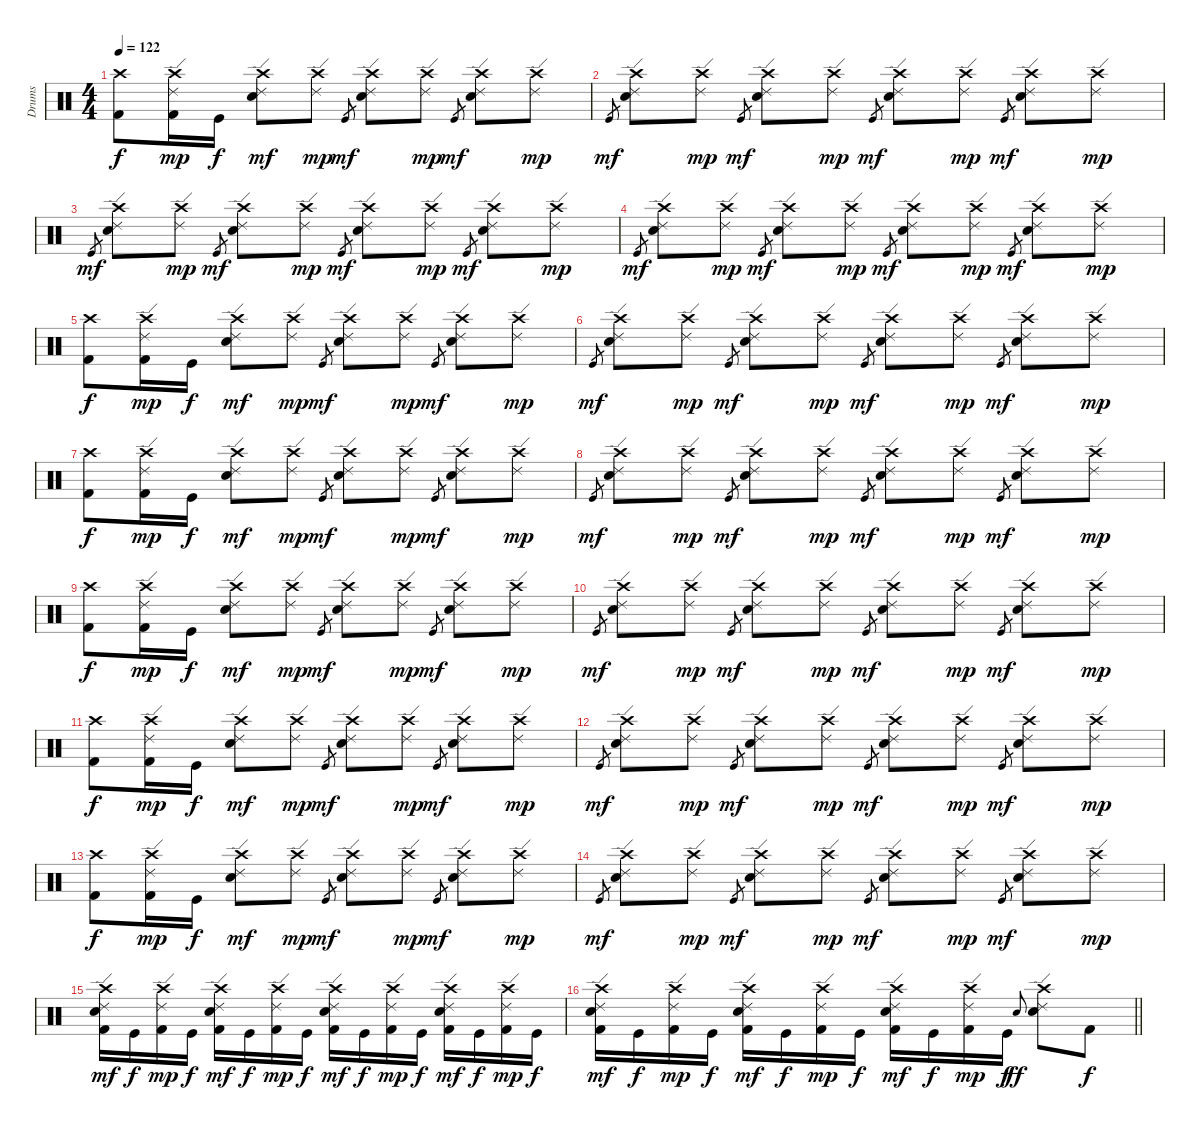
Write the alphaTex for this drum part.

\track ("Drums" "Drums") {instrument percussion}
\staff {score}
\articulation defaults
\ts (4 4)
\tempo 122
\clef neutral
\ks c
("Crash high (hit)" "Kick (hit) 2").8{dy f} ("Crash high (hit)" "Ride (edge) 2" "Kick (hit) 2").16{dy mp} "Kick (hit)".16{dy f} ("Crash high (hit)" "Ride (edge) 2" "Electric Snare (hit)").8{dy mf} ("Crash high (hit)" "Ride (edge) 2").8{dy mp} "Kick (hit)".8{gr dy mf} ("Crash high (hit)" "Ride (edge) 2" "Electric Snare (hit)").8 ("Crash high (hit)" "Ride (edge) 2").8{dy mp} "Kick (hit)".8{gr dy mf} ("Crash high (hit)" "Ride (edge) 2" "Electric Snare (hit)").8 ("Crash high (hit)" "Ride (edge) 2").8{dy mp} |
"Kick (hit)".8{gr dy mf} ("Crash high (hit)" "Ride (edge) 2" "Electric Snare (hit)").8 ("Crash high (hit)" "Ride (edge) 2").8{dy mp} "Kick (hit)".8{gr dy mf} ("Crash high (hit)" "Ride (edge) 2" "Electric Snare (hit)").8 ("Crash high (hit)" "Ride (edge) 2").8{dy mp} "Kick (hit)".8{gr dy mf} ("Crash high (hit)" "Ride (edge) 2" "Electric Snare (hit)").8 ("Crash high (hit)" "Ride (edge) 2").8{dy mp} "Kick (hit)".8{gr dy mf} ("Crash high (hit)" "Ride (edge) 2" "Electric Snare (hit)").8 ("Crash high (hit)" "Ride (edge) 2").8{dy mp} |
"Kick (hit)".8{gr dy mf} ("Crash high (hit)" "Ride (edge) 2" "Electric Snare (hit)").8 ("Crash high (hit)" "Ride (edge) 2").8{dy mp} "Kick (hit)".8{gr dy mf} ("Crash high (hit)" "Ride (edge) 2" "Electric Snare (hit)").8 ("Crash high (hit)" "Ride (edge) 2").8{dy mp} "Kick (hit)".8{gr dy mf} ("Crash high (hit)" "Ride (edge) 2" "Electric Snare (hit)").8 ("Crash high (hit)" "Ride (edge) 2").8{dy mp} "Kick (hit)".8{gr dy mf} ("Crash high (hit)" "Ride (edge) 2" "Electric Snare (hit)").8 ("Crash high (hit)" "Ride (edge) 2").8{dy mp} |
"Kick (hit)".8{gr dy mf} ("Crash high (hit)" "Ride (edge) 2" "Electric Snare (hit)").8 ("Crash high (hit)" "Ride (edge) 2").8{dy mp} "Kick (hit)".8{gr dy mf} ("Crash high (hit)" "Ride (edge) 2" "Electric Snare (hit)").8 ("Crash high (hit)" "Ride (edge) 2").8{dy mp} "Kick (hit)".8{gr dy mf} ("Crash high (hit)" "Ride (edge) 2" "Electric Snare (hit)").8 ("Crash high (hit)" "Ride (edge) 2").8{dy mp} "Kick (hit)".8{gr dy mf} ("Crash high (hit)" "Ride (edge) 2" "Electric Snare (hit)").8 ("Crash high (hit)" "Ride (edge) 2").8{dy mp} |
("Crash high (hit)" "Kick (hit) 2").8{dy f} ("Crash high (hit)" "Ride (edge) 2" "Kick (hit) 2").16{dy mp} "Kick (hit)".16{dy f} ("Crash high (hit)" "Ride (edge) 2" "Electric Snare (hit)").8{dy mf} ("Crash high (hit)" "Ride (edge) 2").8{dy mp} "Kick (hit)".8{gr dy mf} ("Crash high (hit)" "Ride (edge) 2" "Electric Snare (hit)").8 ("Crash high (hit)" "Ride (edge) 2").8{dy mp} "Kick (hit)".8{gr dy mf} ("Crash high (hit)" "Ride (edge) 2" "Electric Snare (hit)").8 ("Crash high (hit)" "Ride (edge) 2").8{dy mp} |
"Kick (hit)".8{gr dy mf} ("Crash high (hit)" "Ride (edge) 2" "Electric Snare (hit)").8 ("Crash high (hit)" "Ride (edge) 2").8{dy mp} "Kick (hit)".8{gr dy mf} ("Crash high (hit)" "Ride (edge) 2" "Electric Snare (hit)").8 ("Crash high (hit)" "Ride (edge) 2").8{dy mp} "Kick (hit)".8{gr dy mf} ("Crash high (hit)" "Ride (edge) 2" "Electric Snare (hit)").8 ("Crash high (hit)" "Ride (edge) 2").8{dy mp} "Kick (hit)".8{gr dy mf} ("Crash high (hit)" "Ride (edge) 2" "Electric Snare (hit)").8 ("Crash high (hit)" "Ride (edge) 2").8{dy mp} |
("Crash high (hit)" "Kick (hit) 2").8{dy f} ("Crash high (hit)" "Ride (edge) 2" "Kick (hit) 2").16{dy mp} "Kick (hit)".16{dy f} ("Crash high (hit)" "Ride (edge) 2" "Electric Snare (hit)").8{dy mf} ("Crash high (hit)" "Ride (edge) 2").8{dy mp} "Kick (hit)".8{gr dy mf} ("Crash high (hit)" "Ride (edge) 2" "Electric Snare (hit)").8 ("Crash high (hit)" "Ride (edge) 2").8{dy mp} "Kick (hit)".8{gr dy mf} ("Crash high (hit)" "Ride (edge) 2" "Electric Snare (hit)").8 ("Crash high (hit)" "Ride (edge) 2").8{dy mp} |
"Kick (hit)".8{gr dy mf} ("Crash high (hit)" "Ride (edge) 2" "Electric Snare (hit)").8 ("Crash high (hit)" "Ride (edge) 2").8{dy mp} "Kick (hit)".8{gr dy mf} ("Crash high (hit)" "Ride (edge) 2" "Electric Snare (hit)").8 ("Crash high (hit)" "Ride (edge) 2").8{dy mp} "Kick (hit)".8{gr dy mf} ("Crash high (hit)" "Ride (edge) 2" "Electric Snare (hit)").8 ("Crash high (hit)" "Ride (edge) 2").8{dy mp} "Kick (hit)".8{gr dy mf} ("Crash high (hit)" "Ride (edge) 2" "Electric Snare (hit)").8 ("Crash high (hit)" "Ride (edge) 2").8{dy mp} |
("Crash high (hit)" "Kick (hit) 2").8{dy f} ("Crash high (hit)" "Ride (edge) 2" "Kick (hit) 2").16{dy mp} "Kick (hit)".16{dy f} ("Crash high (hit)" "Ride (edge) 2" "Electric Snare (hit)").8{dy mf} ("Crash high (hit)" "Ride (edge) 2").8{dy mp} "Kick (hit)".8{gr dy mf} ("Crash high (hit)" "Ride (edge) 2" "Electric Snare (hit)").8 ("Crash high (hit)" "Ride (edge) 2").8{dy mp} "Kick (hit)".8{gr dy mf} ("Crash high (hit)" "Ride (edge) 2" "Electric Snare (hit)").8 ("Crash high (hit)" "Ride (edge) 2").8{dy mp} |
"Kick (hit)".8{gr dy mf} ("Crash high (hit)" "Ride (edge) 2" "Electric Snare (hit)").8 ("Crash high (hit)" "Ride (edge) 2").8{dy mp} "Kick (hit)".8{gr dy mf} ("Crash high (hit)" "Ride (edge) 2" "Electric Snare (hit)").8 ("Crash high (hit)" "Ride (edge) 2").8{dy mp} "Kick (hit)".8{gr dy mf} ("Crash high (hit)" "Ride (edge) 2" "Electric Snare (hit)").8 ("Crash high (hit)" "Ride (edge) 2").8{dy mp} "Kick (hit)".8{gr dy mf} ("Crash high (hit)" "Ride (edge) 2" "Electric Snare (hit)").8 ("Crash high (hit)" "Ride (edge) 2").8{dy mp} |
("Crash high (hit)" "Kick (hit) 2").8{dy f} ("Crash high (hit)" "Ride (edge) 2" "Kick (hit) 2").16{dy mp} "Kick (hit)".16{dy f} ("Crash high (hit)" "Ride (edge) 2" "Electric Snare (hit)").8{dy mf} ("Crash high (hit)" "Ride (edge) 2").8{dy mp} "Kick (hit)".8{gr dy mf} ("Crash high (hit)" "Ride (edge) 2" "Electric Snare (hit)").8 ("Crash high (hit)" "Ride (edge) 2").8{dy mp} "Kick (hit)".8{gr dy mf} ("Crash high (hit)" "Ride (edge) 2" "Electric Snare (hit)").8 ("Crash high (hit)" "Ride (edge) 2").8{dy mp} |
"Kick (hit)".8{gr dy mf} ("Crash high (hit)" "Ride (edge) 2" "Electric Snare (hit)").8 ("Crash high (hit)" "Ride (edge) 2").8{dy mp} "Kick (hit)".8{gr dy mf} ("Crash high (hit)" "Ride (edge) 2" "Electric Snare (hit)").8 ("Crash high (hit)" "Ride (edge) 2").8{dy mp} "Kick (hit)".8{gr dy mf} ("Crash high (hit)" "Ride (edge) 2" "Electric Snare (hit)").8 ("Crash high (hit)" "Ride (edge) 2").8{dy mp} "Kick (hit)".8{gr dy mf} ("Crash high (hit)" "Ride (edge) 2" "Electric Snare (hit)").8 ("Crash high (hit)" "Ride (edge) 2").8{dy mp} |
("Crash high (hit)" "Kick (hit) 2").8{dy f} ("Crash high (hit)" "Ride (edge) 2" "Kick (hit) 2").16{dy mp} "Kick (hit)".16{dy f} ("Crash high (hit)" "Ride (edge) 2" "Electric Snare (hit)").8{dy mf} ("Crash high (hit)" "Ride (edge) 2").8{dy mp} "Kick (hit)".8{gr dy mf} ("Crash high (hit)" "Ride (edge) 2" "Electric Snare (hit)").8 ("Crash high (hit)" "Ride (edge) 2").8{dy mp} "Kick (hit)".8{gr dy mf} ("Crash high (hit)" "Ride (edge) 2" "Electric Snare (hit)").8 ("Crash high (hit)" "Ride (edge) 2").8{dy mp} |
"Kick (hit)".8{gr dy mf} ("Crash high (hit)" "Ride (edge) 2" "Electric Snare (hit)").8 ("Crash high (hit)" "Ride (edge) 2").8{dy mp} "Kick (hit)".8{gr dy mf} ("Crash high (hit)" "Ride (edge) 2" "Electric Snare (hit)").8 ("Crash high (hit)" "Ride (edge) 2").8{dy mp} "Kick (hit)".8{gr dy mf} ("Crash high (hit)" "Ride (edge) 2" "Electric Snare (hit)").8 ("Crash high (hit)" "Ride (edge) 2").8{dy mp} "Kick (hit)".8{gr dy mf} ("Crash high (hit)" "Ride (edge) 2" "Electric Snare (hit)").8 ("Crash high (hit)" "Ride (edge) 2").8{dy mp} |
("Crash high (hit)" "Ride (edge) 2" "Electric Snare (hit)" "Kick (hit) 2").16{dy mf} "Kick (hit)".16{dy f} ("Crash high (hit)" "Ride (edge) 2" "Kick (hit) 2").16{dy mp} "Kick (hit)".16{dy f} ("Crash high (hit)" "Ride (edge) 2" "Electric Snare (hit)" "Kick (hit) 2").16{dy mf} "Kick (hit)".16{dy f} ("Crash high (hit)" "Ride (edge) 2" "Kick (hit) 2").16{dy mp} "Kick (hit)".16{dy f} ("Crash high (hit)" "Ride (edge) 2" "Electric Snare (hit)" "Kick (hit) 2").16{dy mf} "Kick (hit)".16{dy f} ("Crash high (hit)" "Ride (edge) 2" "Kick (hit) 2").16{dy mp} "Kick (hit)".16{dy f} ("Crash high (hit)" "Ride (edge) 2" "Electric Snare (hit)" "Kick (hit) 2").16{dy mf} "Kick (hit)".16{dy f} ("Crash high (hit)" "Ride (edge) 2" "Kick (hit) 2").16{dy mp} "Kick (hit)".16{dy f} |
\barLineRight lightlight
("Crash high (hit)" "Ride (edge) 2" "Electric Snare (hit)" "Kick (hit) 2").16{dy mf} "Kick (hit)".16{dy f} ("Crash high (hit)" "Ride (edge) 2" "Kick (hit) 2").16{dy mp} "Kick (hit)".16{dy f} ("Crash high (hit)" "Ride (edge) 2" "Electric Snare (hit)" "Kick (hit) 2").16{dy mf} "Kick (hit)".16{dy f} ("Crash high (hit)" "Ride (edge) 2" "Kick (hit) 2").16{dy mp} "Kick (hit)".16{dy f} ("Crash high (hit)" "Ride (edge) 2" "Electric Snare (hit)" "Kick (hit) 2").16{dy mf} "Kick (hit)".16{dy f} ("Crash high (hit)" "Ride (edge) 2" "Kick (hit) 2").16{dy mp} "Kick (hit)".16{dy f} "Electric Snare (hit)".8{gr onbeat dy ff} ("Crash high (hit)" "Ride (edge) 2" "Electric Snare (hit)").8 "Kick (hit) 2".8{dy f}
